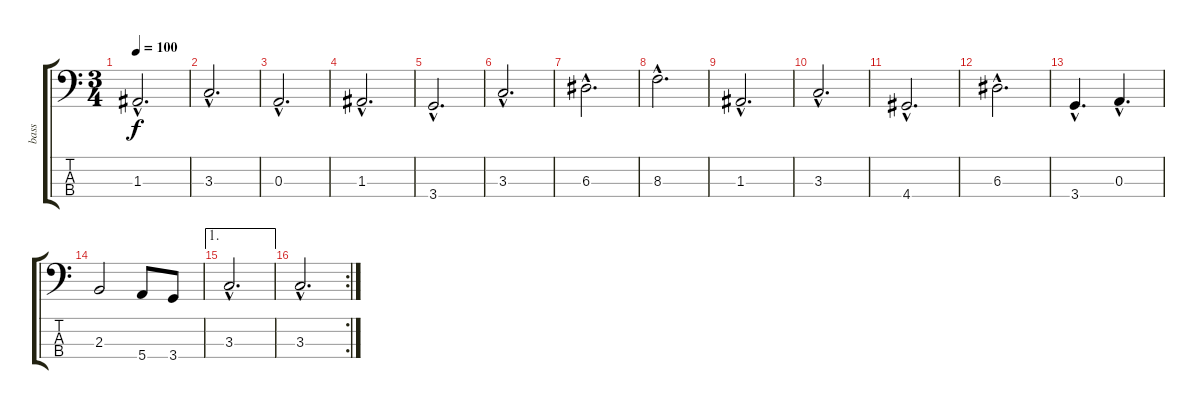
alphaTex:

\track ("bass" "bass") {instrument electricbassfinger}
\staff {score tabs}
\tuning (G2 D2 A1 E1) {hide}
\ts (3 4)
\tempo 100
\clef f4
\ks c
1.3{hac}.2{d dy f} |
3.3{hac}.2{d} |
0.3{hac}.2{d} |
1.3{hac}.2{d} |
3.4{hac}.2{d} |
3.3{hac}.2{d} |
6.3{hac}.2{d} |
8.3{hac}.2{d} |
1.3{hac}.2{d} |
3.3{hac}.2{d} |
4.4{hac}.2{d} |
6.3{hac}.2{d} |
3.4{hac}.4{d} 0.3{hac}.4{d} |
2.3.2 5.4.8 3.4.8 |
\ae 1
3.3{hac}.2{d} |
\rc 2
3.3{hac}.2{d}
